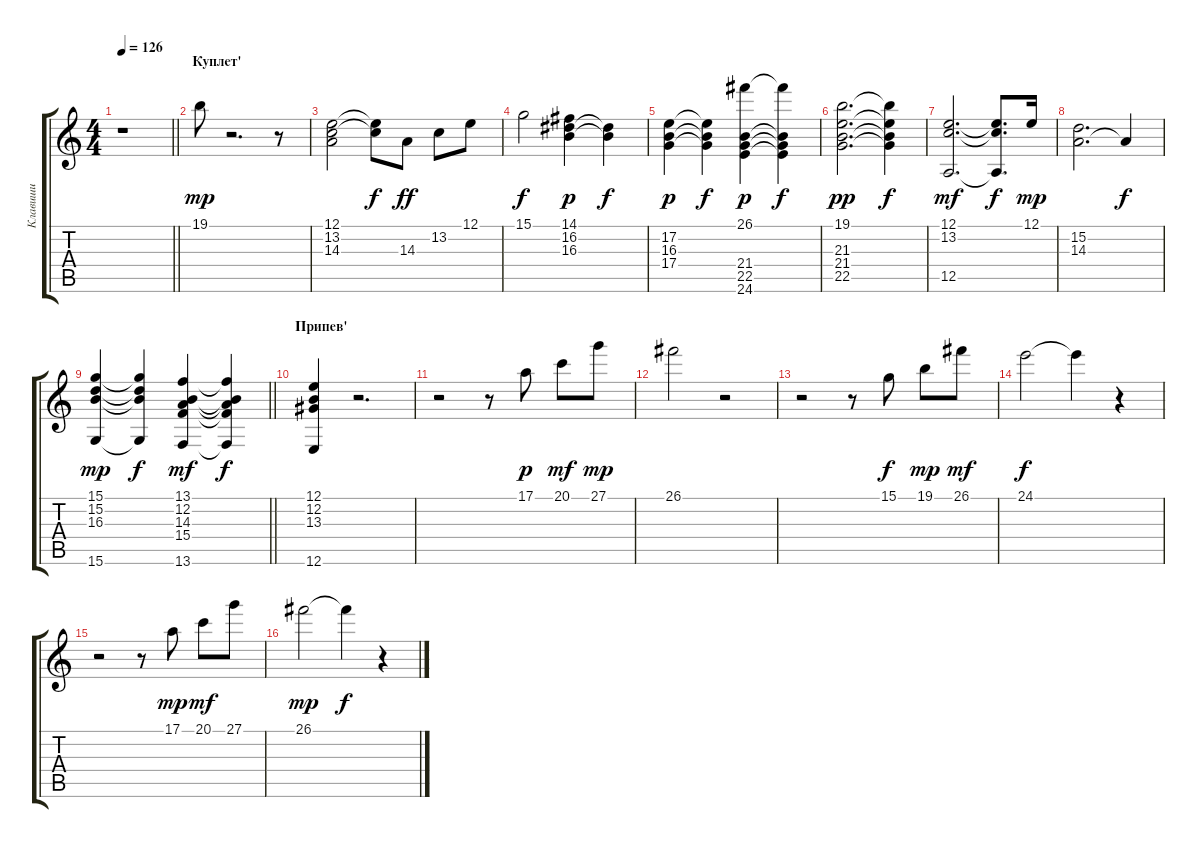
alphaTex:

\track ("Клавиши" "Клавиши") {instrument acousticgrandpiano}
\staff {score tabs}
\tuning (E4 B3 G3 D3 A2 E2) {hide}
\ts (4 4)
\tempo 126
\clef g2
\barLineRight lightlight
\ks c
r.1{dy f} |
\section ("" "Куплет'")
19.1.8{dy mp} r.2{d} r.8 |
(12.1 13.2 14.3).2 (12.1{t} 13.2{t}).8{dy f} 14.3.8{dy ff} 13.2.8 12.1.8 |
15.1.2{dy f} (14.1 16.2 16.3).4{dy p} (16.2{t} 16.3{t}).4{dy f} |
(17.2 16.3 17.4).4{dy p} (17.2{t} 16.3{t} 17.4{t}).4{dy f} (26.1 21.4 22.5 24.6).4{dy p} (26.1{t} 21.4{t} 22.5{t} 24.6{t}).4{dy f} |
(19.1 21.3 21.4 22.5).2{d dy pp} (19.1{t} 21.3{t} 21.4{t} 22.5{t}).4{dy f} |
(12.1 13.2 12.5).2{d dy mf} (12.1{t} 13.2{t} 12.5{t}).8{d dy f} 12.1.16{dy mp} |
(15.2 14.3).2{d} 14.3{t}.4{dy f} |
\barLineRight lightlight
(15.1 15.2 16.3 15.6).4{dy mp} (15.1{t} 15.2{t} 16.3{t} 15.6{t}).4{dy f} (13.1 12.2 14.3 15.4 13.6).4{dy mf} (13.1{t} 12.2{t} 14.3{t} 15.4{t} 13.6{t}).4{dy f} |
\section ("" "Припев'")
(12.1 12.2 13.3 12.6).4 r.2{d} |
r.2 r.8 17.1.8{dy p} 20.1.8{dy mf} 27.1.8{dy mp} |
26.1.2 r.2 |
r.2 r.8 15.1.8{dy f} 19.1.8{dy mp} 26.1.8{dy mf} |
24.1.2{dy f} 24.1{t}.4 r.4 |
r.2 r.8 17.1.8{dy mp} 20.1.8{dy mf} 27.1.8 |
26.1.2{dy mp} 26.1{t}.4{dy f} r.4
